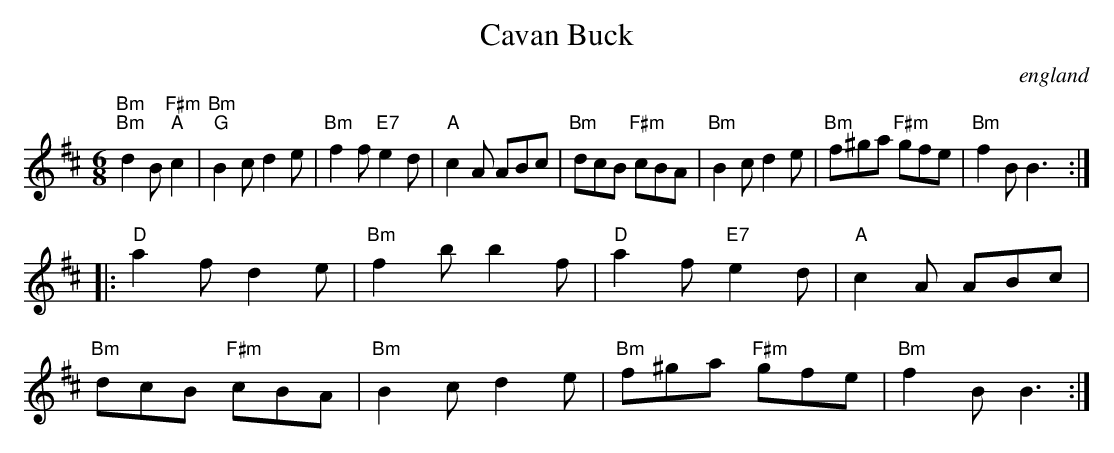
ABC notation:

X:1
T:Cavan Buck
O:england
M:6/8
K:Bm
"Bm""Bm"d2B "F#m""A"c2|"Bm""G"B2c d2e|"Bm"f2f "E7"e2d|"A"c2A ABc|\
"Bm"dcB "F#m"cBA|"Bm"B2c d2e|"Bm"f^ga "F#m"gfe|"Bm"f2B B3::
"D"a2f d2e|"Bm"f2b b2f|"D"a2f "E7"e2d|"A"c2A ABc|
"Bm"dcB "F#m"cBA|"Bm"B2c d2e|"Bm"f^ga "F#m"gfe|"Bm"f2B B3:|
